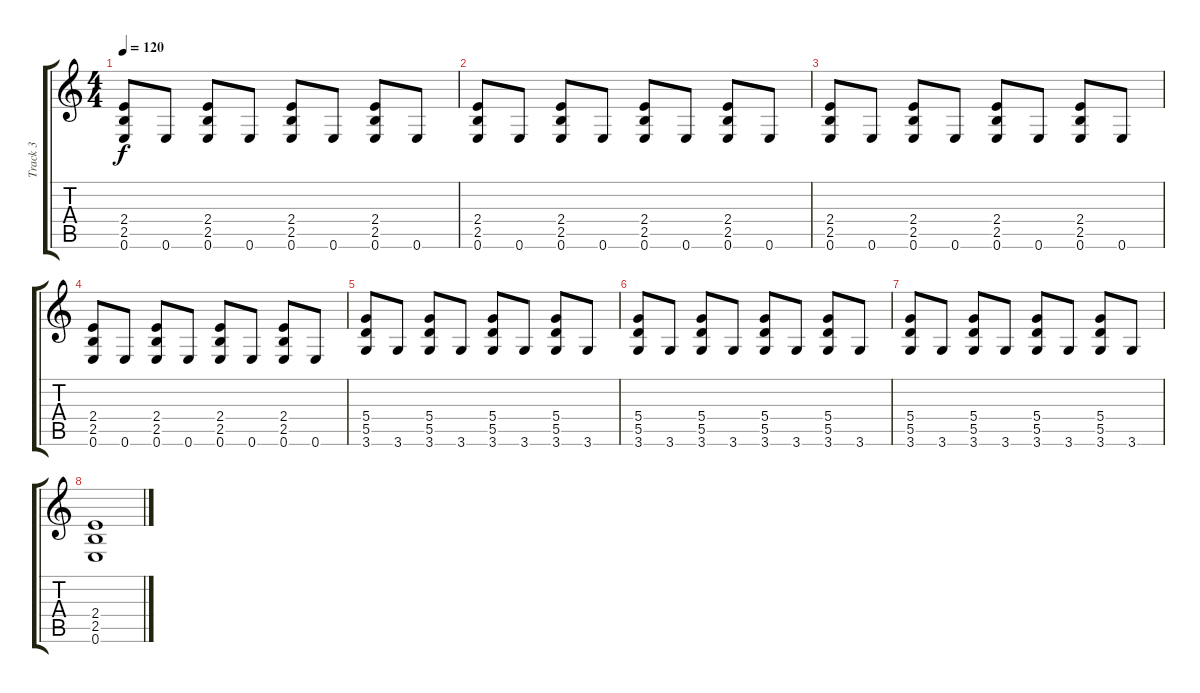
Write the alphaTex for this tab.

\track ("Track 3" "Track 3") {instrument overdrivenguitar}
\staff {score tabs}
\tuning (E4 B3 G3 D3 A2 E2) {hide}
\ts (4 4)
\tempo 120
\clef g2
\ks c
(2.4 2.5 0.6).8{dy f} 0.6.8 (2.4 2.5 0.6).8 0.6.8 (2.4 2.5 0.6).8 0.6.8 (2.4 2.5 0.6).8 0.6.8 |
(2.4 2.5 0.6).8 0.6.8 (2.4 2.5 0.6).8 0.6.8 (2.4 2.5 0.6).8 0.6.8 (2.4 2.5 0.6).8 0.6.8 |
(2.4 2.5 0.6).8 0.6.8 (2.4 2.5 0.6).8 0.6.8 (2.4 2.5 0.6).8 0.6.8 (2.4 2.5 0.6).8 0.6.8 |
(2.4 2.5 0.6).8 0.6.8 (2.4 2.5 0.6).8 0.6.8 (2.4 2.5 0.6).8 0.6.8 (2.4 2.5 0.6).8 0.6.8 |
(5.4 5.5 3.6).8 3.6.8 (5.4 5.5 3.6).8 3.6.8 (5.4 5.5 3.6).8 3.6.8 (5.4 5.5 3.6).8 3.6.8 |
(5.4 5.5 3.6).8 3.6.8 (5.4 5.5 3.6).8 3.6.8 (5.4 5.5 3.6).8 3.6.8 (5.4 5.5 3.6).8 3.6.8 |
(5.4 5.5 3.6).8 3.6.8 (5.4 5.5 3.6).8 3.6.8 (5.4 5.5 3.6).8 3.6.8 (5.4 5.5 3.6).8 3.6.8 |
(2.4 2.5 0.6).1
